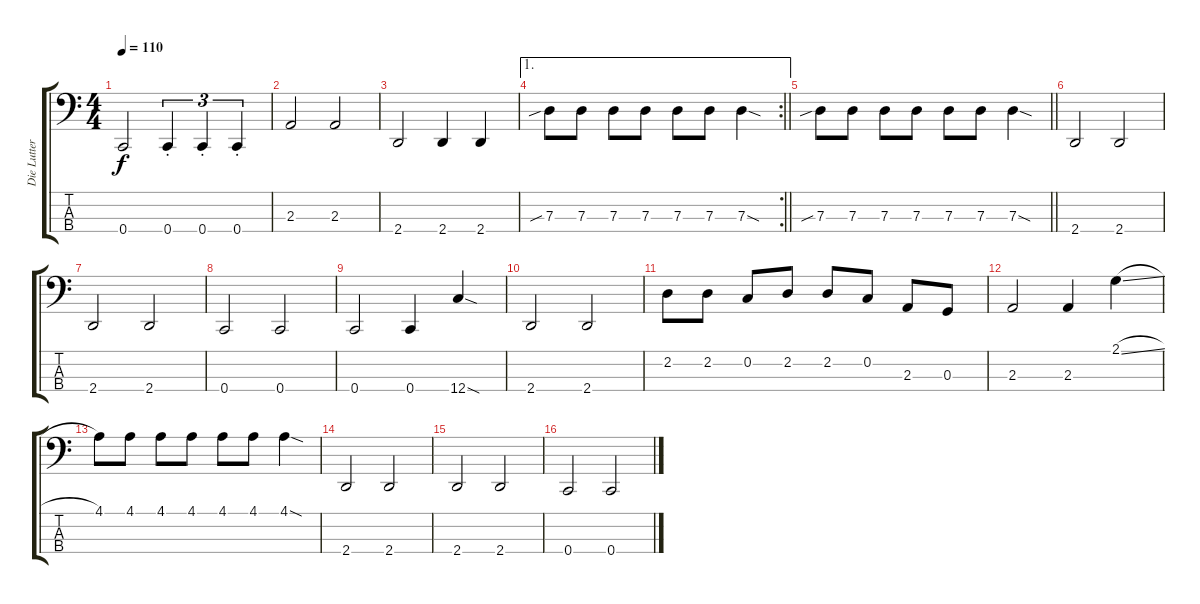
\track ("Die Lutter" "Die Lutter") {instrument electricbasspick}
\staff {score tabs}
\tuning (F2 C2 G1 C1) {hide}
\ts (4 4)
\tempo 110
\clef f4
\ks c
0.4.2{dy f} 0.4{st}.4{tu (3 2)} 0.4{st}.4{tu (3 2)} 0.4{st}.4{tu (3 2)} |
2.3.2 2.3.2 |
2.4.2 2.4.4 2.4.4 |
\ae 1
\rc 2
\barLineRight lightlight
7.3{sib}.8 7.3.8 7.3.8 7.3.8 7.3.8 7.3.8 7.3{sod}.4 |
\barLineRight lightlight
7.3{sib}.8 7.3.8 7.3.8 7.3.8 7.3.8 7.3.8 7.3{sod}.4 |
2.4.2 2.4.2 |
2.4.2 2.4.2 |
0.4.2 0.4.2 |
0.4.2 0.4.4 12.4{sod}.4 |
2.4.2 2.4.2 |
2.2.8 2.2.8 0.2.8 2.2.8 2.2.8 0.2.8 2.3.8 0.3.8 |
2.3.2 2.3.4 2.1{sl}.4 |
4.1.8 4.1.8 4.1.8 4.1.8 4.1.8 4.1.8 4.1{sod}.4 |
2.4.2 2.4.2 |
2.4.2 2.4.2 |
0.4.2 0.4.2
